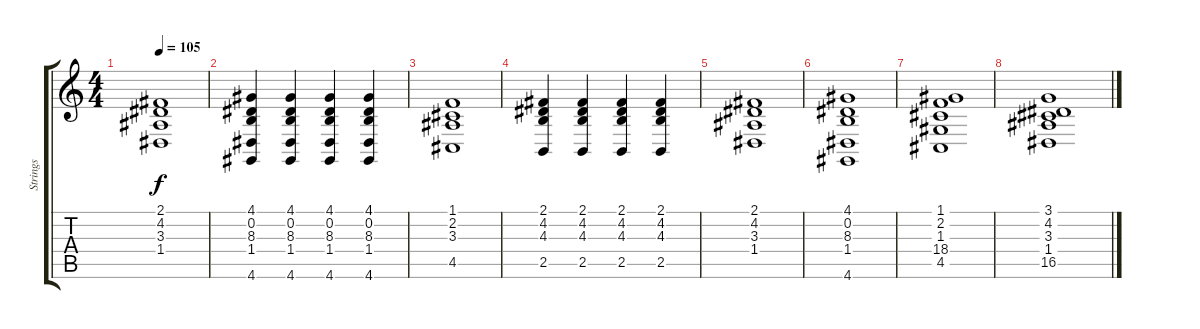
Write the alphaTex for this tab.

\track ("Strings" "Strings") {instrument stringensemble1}
\staff {score tabs}
\tuning (E4 B3 G3 D3 A2 E2) {hide}
\ts (4 4)
\tempo 105
\clef g2
\ks c
(2.1 4.2 3.3 1.4).1{dy f} |
(4.1 0.2 8.3 1.4 4.6).4 (4.1 0.2 8.3 1.4 4.6).4 (4.1 0.2 8.3 1.4 4.6).4 (4.1 0.2 8.3 1.4 4.6).4 |
(1.1 2.2 3.3 4.5).1 |
(2.1 4.2 4.3 2.5).4 (2.1 4.2 4.3 2.5).4 (2.1 4.2 4.3 2.5).4 (2.1 4.2 4.3 2.5).4 |
(2.1 4.2 3.3 1.4).1 |
(4.1 0.2 8.3 1.4 4.6).1 |
(1.1 2.2 1.3 18.4 4.5).1 |
(3.1 4.2 3.3 1.4 16.5).1
